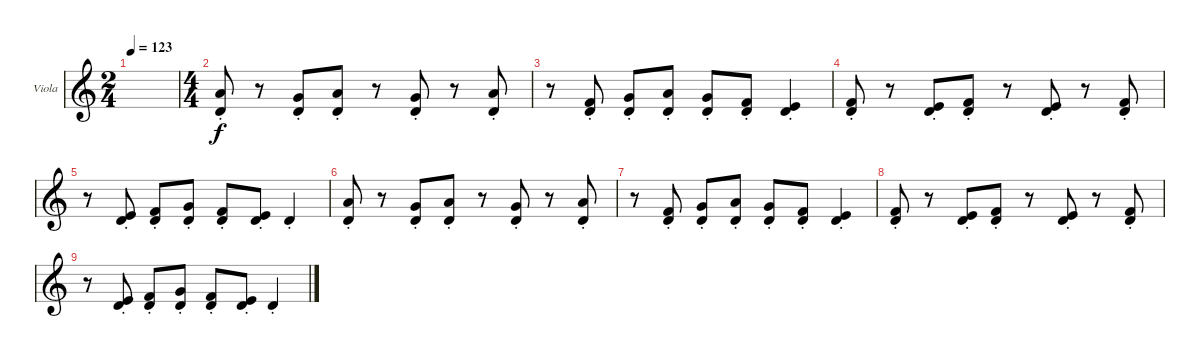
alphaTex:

\defaultSystemsLayout 4
\bracketExtendMode groupsimilarinstruments
\firstSystemTrackNameOrientation horizontal
\otherSystemsTrackNameOrientation horizontal
\track ("Viola" "Viola") {instrument viola}
\staff {score}
\tuning (A4 D4 G3 C3)
\ts (2 4)
\tempo 123
\clef g2
\ks c
|
\ts (4 4)
(0.1{st} 0.2{st}).8 r.8 (5.2{st} 7.3{st}).8 (0.2{st} 0.1{st}).8 r.8 (5.2{st} 7.3{st}).8 r.8 (7.2{st} 7.3{st}).8 |
r.8 (3.2{st} 7.3{st}).8 (5.2{st} 7.3{st}).8 (0.2{st} 0.1{st}).8 (5.2{st} 7.3{st}).8 (3.2{st} 7.3{st}).8 (2.2{st} 7.3{st}).4 |
(3.2{st} 7.3{st}).8 r.8 (2.2{st} 7.3{st}).8 (3.2{st} 7.3{st}).8 r.8 (2.2{st} 7.3{st}).8 r.8 (3.2{st} 7.3{st}).8 |
r.8 (2.2{st} 7.3{st}).8 (3.2{st} 7.3{st}).8 (5.2{st} 7.3{st}).8 (3.2{st} 7.3{st}).8 (2.2{st} 7.3{st}).8 7.3{st}.4 |
(0.1{st} 0.2{st}).8 r.8 (5.2{st} 7.3{st}).8 (0.2{st} 0.1{st}).8 r.8 (5.2{st} 7.3{st}).8 r.8 (7.2{st} 7.3{st}).8 |
r.8 (3.2{st} 7.3{st}).8 (5.2{st} 7.3{st}).8 (0.2{st} 0.1{st}).8 (5.2{st} 7.3{st}).8 (3.2{st} 7.3{st}).8 (2.2{st} 7.3{st}).4 |
(3.2{st} 7.3{st}).8 r.8 (2.2{st} 7.3{st}).8 (3.2{st} 7.3{st}).8 r.8 (2.2{st} 7.3{st}).8 r.8 (3.2{st} 7.3{st}).8 |
r.8 (2.2{st} 7.3{st}).8 (3.2{st} 7.3{st}).8 (5.2{st} 7.3{st}).8 (3.2{st} 7.3{st}).8 (2.2{st} 7.3{st}).8 7.3{st}.4
